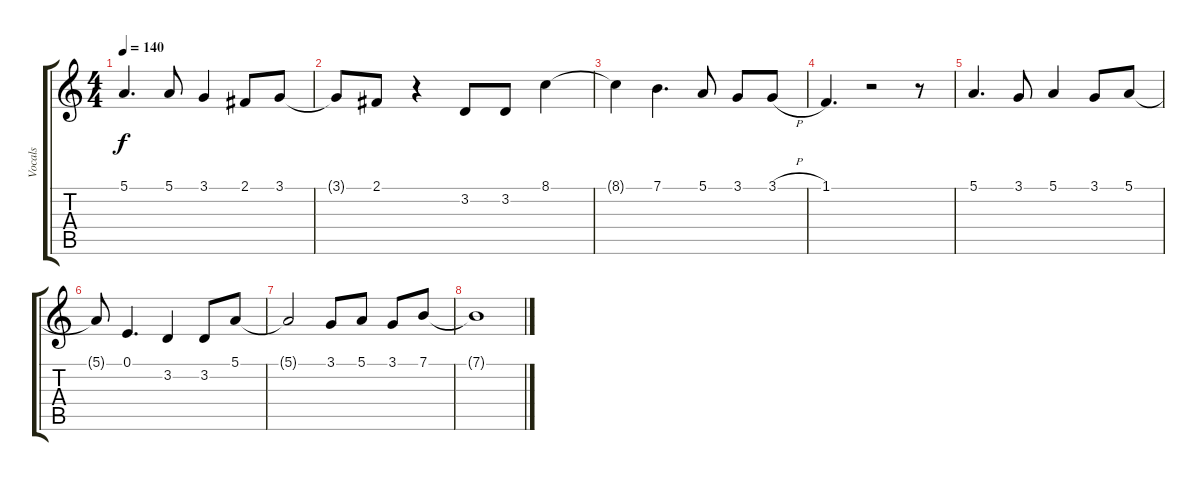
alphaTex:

\track ("Vocals" "Vocals") {instrument fx4atmosphere}
\staff {score tabs}
\tuning (E4 B3 G3 D3 A2 E2) {hide}
\ts (4 4)
\tempo 140
\clef g2
\ks c
5.1.4{d dy f} 5.1.8 3.1.4 2.1.8 3.1.8 |
3.1{t}.8 2.1.8 r.4 3.2.8 3.2.8 8.1.4 |
8.1{t}.4 7.1.4{d} 5.1.8 3.1.8 3.1{h}.8 |
1.1.4{d} r.2 r.8 |
5.1.4{d} 3.1.8 5.1.4 3.1.8 5.1.8 |
5.1{t}.8 0.1.4{d} 3.2.4 3.2.8 5.1.8 |
5.1{t}.2 3.1.8 5.1.8 3.1.8 7.1.8 |
7.1{t}.1
